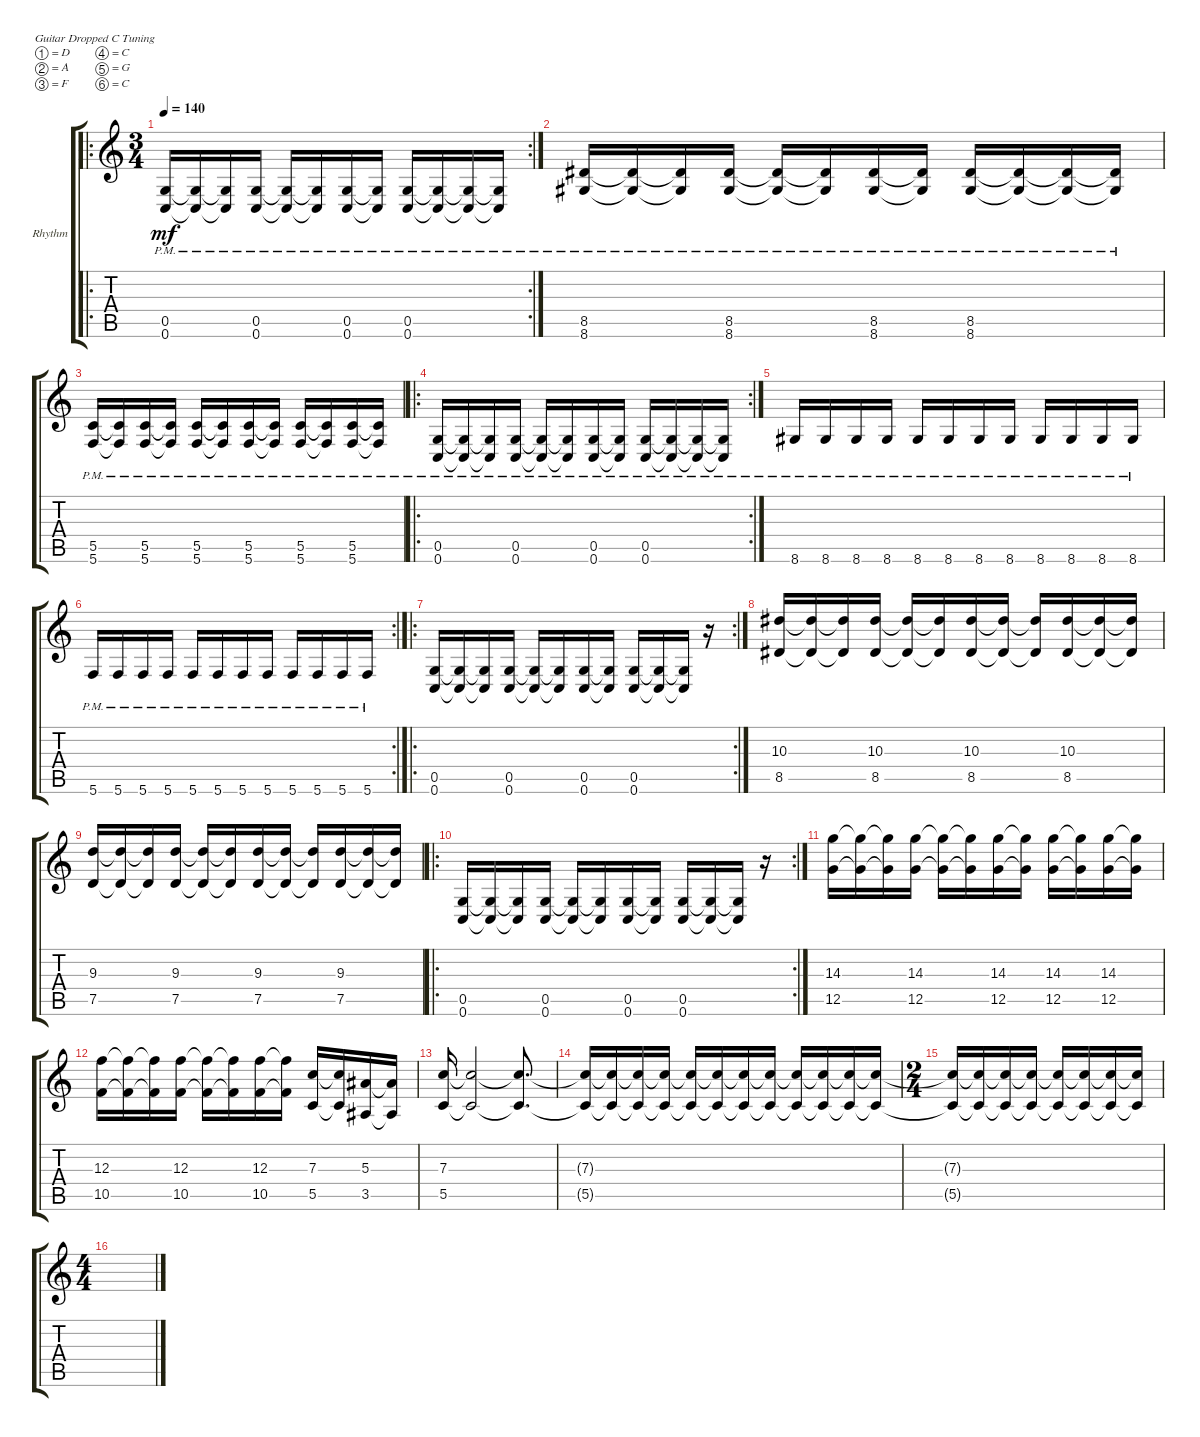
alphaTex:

\defaultSystemsLayout 4
\bracketExtendMode groupsimilarinstruments
\firstSystemTrackNameOrientation horizontal
\otherSystemsTrackNameOrientation horizontal
\track ("Rhythm" "Rhythm") {instrument distortionguitar}
\staff {score tabs}
\tuning (D4 A3 F3 C3 G2 C2)
\ro
\rc 2
\ts (3 4)
\tempo 140
\clef g2
\ks c
(0.6{pm} 0.5{pm}).16{dy mf instrument distortionguitar} (0.6{pm t} 0.5{pm t}).16 (0.6{pm t} 0.5{pm t}).16 (0.6{pm} 0.5{pm}).16 (0.6{pm t} 0.5{pm t}).16 (0.6{pm t} 0.5{pm t}).16 (0.6{pm} 0.5{pm}).16 (0.6{pm t} 0.5{pm t}).16 (0.6{pm} 0.5{pm}).16 (0.6{pm t} 0.5{pm t}).16 (0.6{pm t} 0.5{pm t}).16 (0.6{pm t} 0.5{pm t}).16 |
(8.6{pm} 8.5{pm}).16 (8.6{pm t} 8.5{pm t}).16 (8.6{pm t} 8.5{pm t}).16 (8.6{pm} 8.5{pm}).16 (8.6{pm t} 8.5{pm t}).16 (8.6{pm t} 8.5{pm t}).16 (8.6{pm} 8.5{pm}).16 (8.6{pm t} 8.5{pm t}).16 (8.6{pm} 8.5{pm}).16 (8.6{pm t} 8.5{pm t}).16 (8.6{pm t} 8.5{pm t}).16 (8.6{pm t} 8.5{pm t}).16 |
(5.6{pm} 5.5{pm}).16 (5.6{pm t} 5.5{pm t}).16 (5.6{pm} 5.5{pm}).16 (5.6{pm t} 5.5{pm t}).16 (5.6{pm} 5.5{pm}).16 (5.6{pm t} 5.5{pm t}).16 (5.6{pm} 5.5{pm}).16 (5.6{pm t} 5.5{pm t}).16 (5.6{pm} 5.5{pm}).16 (5.6{pm t} 5.5{pm t}).16 (5.6{pm} 5.5{pm}).16 (5.6{pm t} 5.5{pm t}).16 |
\ro
\rc 2
(0.6{pm} 0.5{pm}).16 (0.6{pm t} 0.5{pm t}).16 (0.6{pm t} 0.5{pm t}).16 (0.6{pm} 0.5{pm}).16 (0.5{pm t} 0.6{pm t}).16 (0.5{pm t} 0.6{pm t}).16 (0.6{pm} 0.5{pm}).16 (0.6{pm t} 0.5{pm t}).16 (0.6{pm} 0.5{pm}).16 (0.6{pm t} 0.5{pm t}).16 (0.6{pm t} 0.5{pm t}).16 (0.6{pm t} 0.5{pm t}).16 |
8.6{pm}.16 8.6{pm}.16 8.6{pm}.16 8.6{pm}.16 8.6{pm}.16 8.6{pm}.16 8.6{pm}.16 8.6{pm}.16 8.6{pm}.16 8.6{pm}.16 8.6{pm}.16 8.6{pm}.16 |
\rc 2
5.6{pm}.16 5.6{pm}.16 5.6{pm}.16 5.6{pm}.16 5.6{pm}.16 5.6{pm}.16 5.6{pm}.16 5.6{pm}.16 5.6{pm}.16 5.6{pm}.16 5.6{pm}.16 5.6{pm}.16 |
\ro
\rc 2
(0.6 0.5).16 (0.6{t} 0.5{t}).16 (0.6{t} 0.5{t}).16 (0.5 0.6).16 (0.5{t} 0.6{t}).16 (0.5{t} 0.6{t}).16 (0.6 0.5).16 (0.6{t} 0.5{t}).16 (0.5 0.6).16 (0.6{t} 0.5{t}).16 (0.6{t} 0.5{t}).16 r.16 |
(8.5 10.3).16 (8.5{t} 10.3{t}).16 (8.5{t} 10.3{t}).16 (8.5 10.3).16 (8.5{t} 10.3{t}).16 (8.5{t} 10.3{t}).16 (8.5 10.3).16 (8.5{t} 10.3{t}).16 (8.5{t} 10.3{t}).16 (8.5 10.3).16 (8.5{t} 10.3{t}).16 (8.5{t} 10.3{t}).16 |
(7.5 9.3).16 (7.5{t} 9.3{t}).16 (7.5{t} 9.3{t}).16 (7.5 9.3).16 (7.5{t} 9.3{t}).16 (7.5{t} 9.3{t}).16 (7.5 9.3).16 (7.5{t} 9.3{t}).16 (7.5{t} 9.3{t}).16 (7.5 9.3).16 (7.5{t} 9.3{t}).16 (7.5{t} 9.3{t}).16 |
\ro
\rc 2
(0.6 0.5).16 (0.6{t} 0.5{t}).16 (0.6{t} 0.5{t}).16 (0.5 0.6).16 (0.5{t} 0.6{t}).16 (0.5{t} 0.6{t}).16 (0.6 0.5).16 (0.6{t} 0.5{t}).16 (0.5 0.6).16 (0.6{t} 0.5{t}).16 (0.6{t} 0.5{t}).16 r.16 |
(12.5 14.3).16 (14.3{t} 12.5{t}).16 (14.3{t} 12.5{t}).16 (14.3 12.5).16 (14.3{t} 12.5{t}).16 (14.3{t} 12.5{t}).16 (14.3 12.5).16 (14.3{t} 12.5{t}).16 (14.3 12.5).16 (12.5{t} 14.3{t}).16 (12.5 14.3).16 (14.3{t} 12.5{t}).16 |
(10.5 12.3).16 (10.5{t} 12.3{t}).16 (10.5{t} 12.3{t}).16 (10.5 12.3).16 (12.3{t} 10.5{t}).16 (10.5{t} 12.3{t}).16 (10.5 12.3).16 (10.5{t} 12.3{t}).16 (5.5 7.3).16 (5.5{t} 7.3{t}).16 (3.5 5.3).16 (3.5{t} 5.3{t}).16 |
(5.5 7.3).16 (7.3{t} 5.5{t}).2 (7.3{t} 5.5{t}).8{d} |
(5.5{t} 7.3{t}).16 (5.5{t} 7.3{t}).16 (5.5{t} 7.3{t}).16 (5.5{t} 7.3{t}).16 (5.5{t} 7.3{t}).16 (5.5{t} 7.3{t}).16 (5.5{t} 7.3{t}).16 (5.5{t} 7.3{t}).16 (5.5{t} 7.3{t}).16 (5.5{t} 7.3{t}).16 (5.5{t} 7.3{t}).16 (5.5{t} 7.3{t}).16 |
\ts (2 4)
(5.5{t} 7.3{t}).16 (7.3{t} 5.5{t}).16 (7.3{t} 5.5{t}).16 (7.3{t} 5.5{t}).16 (7.3{t} 5.5{t}).16 (7.3{t} 5.5{t}).16 (7.3{t} 5.5{t}).16 (7.3{t} 5.5{t}).16 |
\ts (4 4)
